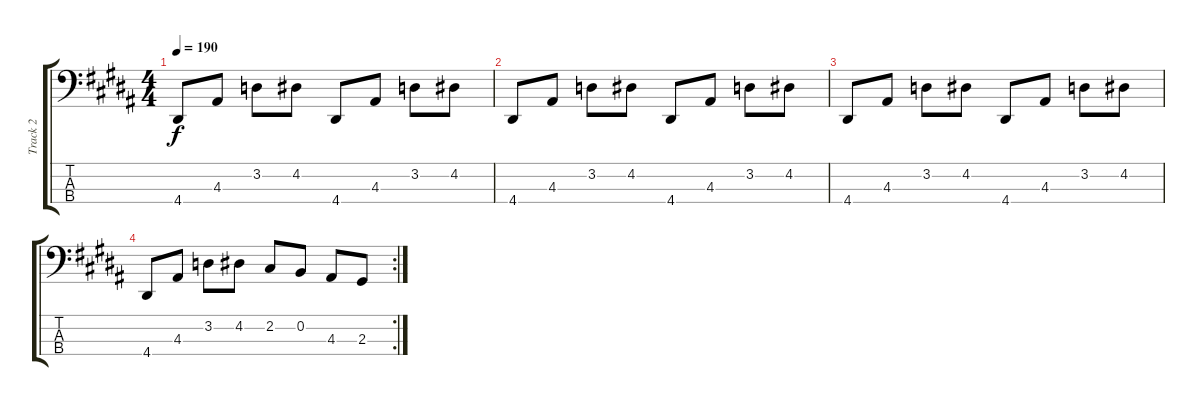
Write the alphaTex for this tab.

\track ("Track 2" "Track 2") {instrument electricbassfinger}
\staff {score tabs}
\tuning (E2 B1 Gb1 B0) {hide}
\ts (4 4)
\tempo 190
\clef f4
\ks g#minor
4.4.8{dy f} 4.3.8 3.2.8 4.2.8 4.4.8 4.3.8 3.2.8 4.2.8 |
4.4.8 4.3.8 3.2.8 4.2.8 4.4.8 4.3.8 3.2.8 4.2.8 |
4.4.8 4.3.8 3.2.8 4.2.8 4.4.8 4.3.8 3.2.8 4.2.8 |
\rc 2
4.4.8 4.3.8 3.2.8 4.2.8 2.2.8 0.2.8 4.3.8 2.3.8
